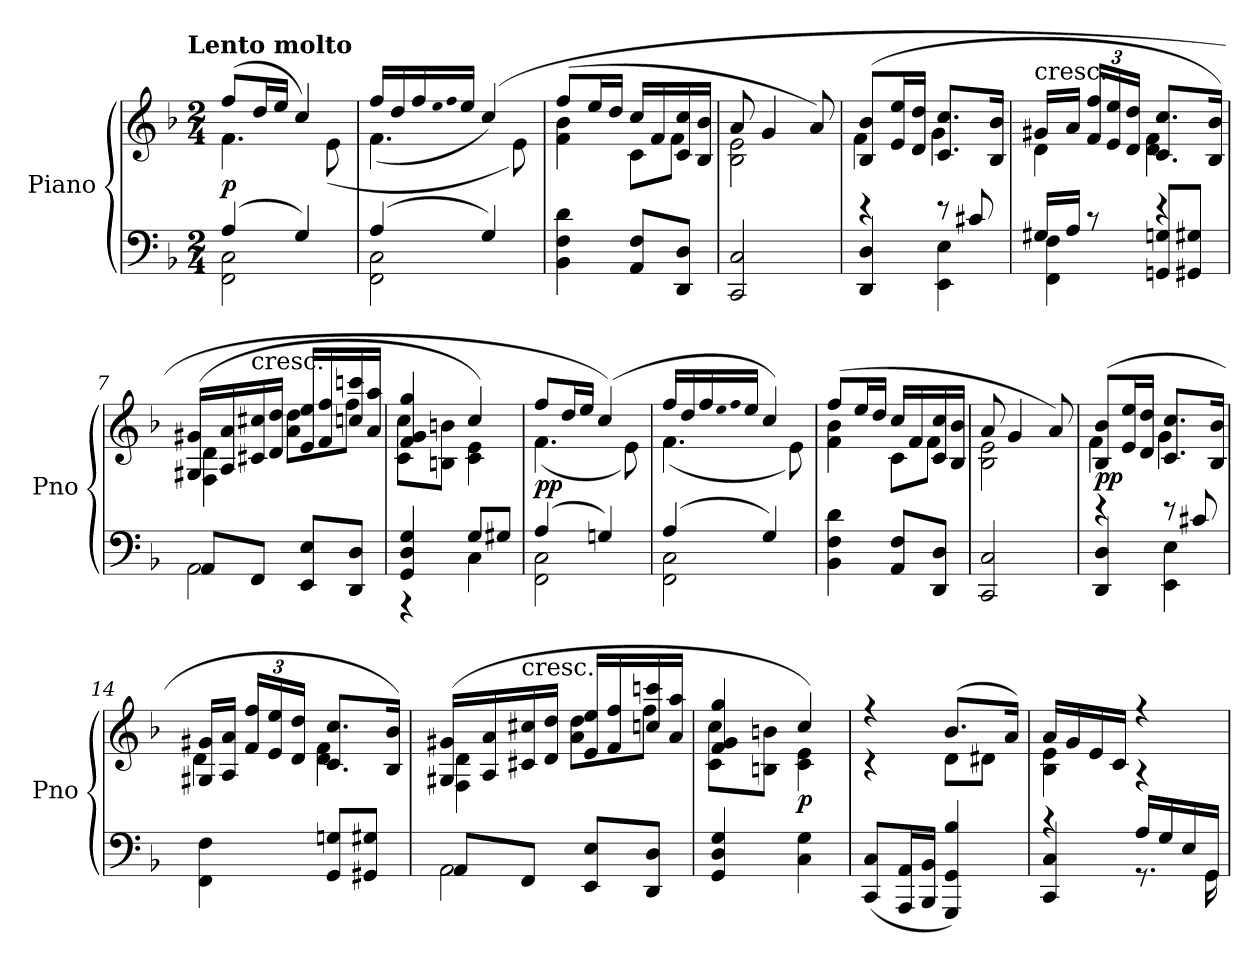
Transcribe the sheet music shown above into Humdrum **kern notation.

**kern	**kern	**dynam
*part1	*part1	*part1
*staff2	*staff1	*staff1/2
*I"Piano	*	*
*I'Pno	*	*
*clefF4	*clefG2	*
*k[b-]	*k[b-]	*
*F:	*F:	*
!!LO:TX:omd:t=Lento molto
*M2/4	*M2/4	*
*MM40	*MM40	*
=1	=1	=1
*^	*^	*
(4A/	2FF\ 2C\	(8ff/L	4.f\	p
.	.	16dd/L	.	.
.	.	16ee/JJ	.	.
4G/)	.	4cc/)	.	.
.	.	.	(8e\	.
=2	=2	=2	=2	=2
(4A/	2FF\ 2C\	16ff/LL	(4.f\	.
.	.	16dd/	.	.
.	.	16ff/	.	.
.	.	qee	.	.
.	.	qff	.	.
.	.	16ee/JJ	.	.
4G/)	.	(4cc/)	.	.
.	.	.	8e\)	.
*v	*v	*	*	*
=3	=3	=3	=3
4BB-\ 4F\ 4d\	(8ff/L	4f\ 4b-\	.
.	16ee/L	.	.
.	16dd/JJ	.	.
8AA/ 8F/L	16cc/LL	8c\L	.
.	16f/	.	.
8DD/ 8D/J	16c/ 16cc/	8f\J	.
.	16B-/ 16b-/JJ	.	.
=4	=4	=4	=4
2CC/ 2C/	8a/	2B-\ 2e\	.
.	4g/	.	.
.	8a/)	.	.
=5	=5	=5	=5
*^	*	*	*
4r	4DD/ 4D/	(8B-/ 8b-/L	4f\	.
.	.	16e/ 16ee/L	.	.
.	.	16d/ 16dd/JJ	.	.
8r	4EE\ 4E\	8.c/ 8.cc/L	4g\	.
8c#X/	.	.	.	.
.	.	16B-/ 16b-/Jk	.	.
=6	=6	=6	=6	=6
!	!	!LO:TX:t=cresc.	!	!
16G#X/LL	4FF\ 4F\	16g#X/LL	4d\	.
16A/JJ	.	16a/JJ	.	.
8r	.	24f/ 24ff/LL	.	.
.	.	24e/ 24ee/	.	.
.	.	24d/ 24dd/JJ	.	.
4r	8GGn/ 8Gn/L	8.c/ 8.cc/L	4d\ 4f\	.
.	8GG#X/ 8G#X/J	.	.	.
.	.	16B-/ 16b-/Jk)	.	.
=7	=7	=7	=7	=7
2AA\	8AA/L	(16G#X/ 16g#X/LL	4F\ 4d\	.
.	.	16A/ 16a/	.	.
!	!	!LO:TX:t=cresc.	!	!
.	8FF/J	16c#X/ 16cc#X/	.	.
.	.	16d/ 16dd/JJ	.	.
.	8EE/ 8E/L	16e/ 16ee/LL	8a\ 8dd\L	.
.	.	16f/ 16ff/	.	.
.	8DD/ 8D/J	16ccn/ 16cccn/	8ff\J	.
.	.	16a/ 16aa/JJ	.	.
=8	=8	=8	=8	=8
4GG/ 4D/ 4G/	4r	4f/ 4g/ 4gg/	8c\ 8cc\L	.
.	.	.	8Bn\ 8bn\J	.
8G/L	4C\	4cc/)	4c\ 4e\	.
8G#X/J	.	.	.	.
=9	=9	=9	=9	=9
(4A/	2FF\ 2C\	8ff/L	(4.f\	pp
.	.	16dd/L	.	.
.	.	16ee/JJ	.	.
4Gn/)	.	(4cc/)	.	.
.	.	.	8e\)	.
=10	=10	=10	=10	=10
(4A/	2FF\ 2C\	16ff/LL	(4.f\	.
.	.	16dd/	.	.
.	.	16ff/	.	.
.	.	qee	.	.
.	.	qff	.	.
.	.	16ee/JJ	.	.
4G/)	.	4cc/)	.	.
.	.	.	8e\)	.
*v	*v	*	*	*
=11	=11	=11	=11
4BB-\ 4F\ 4d\	(8ff/L	4f\ 4b-\	.
.	16ee/L	.	.
.	16dd/JJ	.	.
8AA/ 8F/L	16cc/LL	8c\L	.
.	16f/	.	.
8DD/ 8D/J	16c/ 16cc/	8f\J	.
.	16B-/ 16b-/JJ	.	.
=12	=12	=12	=12
2CC/ 2C/	8a/	2B-\ 2e\	.
.	4g/	.	.
.	8a/)	.	.
=13	=13	=13	=13
*^	*	*	*
4r	4DD/ 4D/	(8B-/ 8b-/L	4f\	pp
.	.	16e/ 16ee/L	.	.
.	.	16d/ 16dd/JJ	.	.
8r	4EE\ 4E\	8.c/ 8.cc/L	4g\	.
8c#X/	.	.	.	.
.	.	16B-/ 16b-/Jk	.	.
*v	*v	*	*	*
=14	=14	=14	=14
4FF\ 4F\	16G#X/ 16g#X/LL	4d\	.
.	16A/ 16a/JJ	.	.
.	24f/ 24ff/LL	.	.
.	24e/ 24ee/	.	.
.	24d/ 24dd/JJ	.	.
8GG/ 8Gn/L	8.c/ 8.cc/L	4d\ 4f\	.
8GG#X/ 8G#X/J	.	.	.
.	16B-/ 16b-/Jk)	.	.
=15	=15	=15	=15
*^	*	*	*
2AA\	8AA/L	(16G#X/ 16g#X/LL	4F\ 4d\	.
.	.	16A/ 16a/	.	.
!	!	!LO:TX:t=cresc.	!	!
.	8FF/J	16c#X/ 16cc#X/	.	.
.	.	16d/ 16dd/JJ	.	.
.	8EE/ 8E/L	16e/ 16ee/LL	8a\ 8dd\L	.
.	.	16f/ 16ff/	.	.
.	8DD/ 8D/J	16ccn/ 16cccn/	8ff\J	.
.	.	16a/ 16aa/JJ	.	.
*v	*v	*	*	*
=16	=16	=16	=16
4GG/ 4D/ 4G/	4f/ 4g/ 4gg/	8c\ 8cc\L	.
.	.	8Bn\ 8bn\J	.
4C\ 4G\	4cc/)	4c\ 4e\	p
=17	=17	=17	=17
(8CC/ 8C/L	4r	4r	.
16AAA/ 16AA/L	.	.	.
16BBB-/ 16BB-/JJ	.	.	.
4GGG/ 4GG/ 4B-/)	(8.b-/L	8d\L	.
.	.	8d#X\J	.
.	16a/Jk)	.	.
=18	=18	=18	=18
*^	*	*	*
4r	4CC/ 4C/	4B-\ 4e\	16a/LL	.
.	.	.	16g/	.
.	.	.	16e/	.
.	.	.	16c/JJ	.
16A/LL	8.r	4r	4r	.
16G/	.	.	.	.
16E/	.	.	.	.
16GG/JJ	16GG\	.	.	.
*v	*v	*	*	*
*	*v	*v	*
=	=	=
*-	*-	*-
